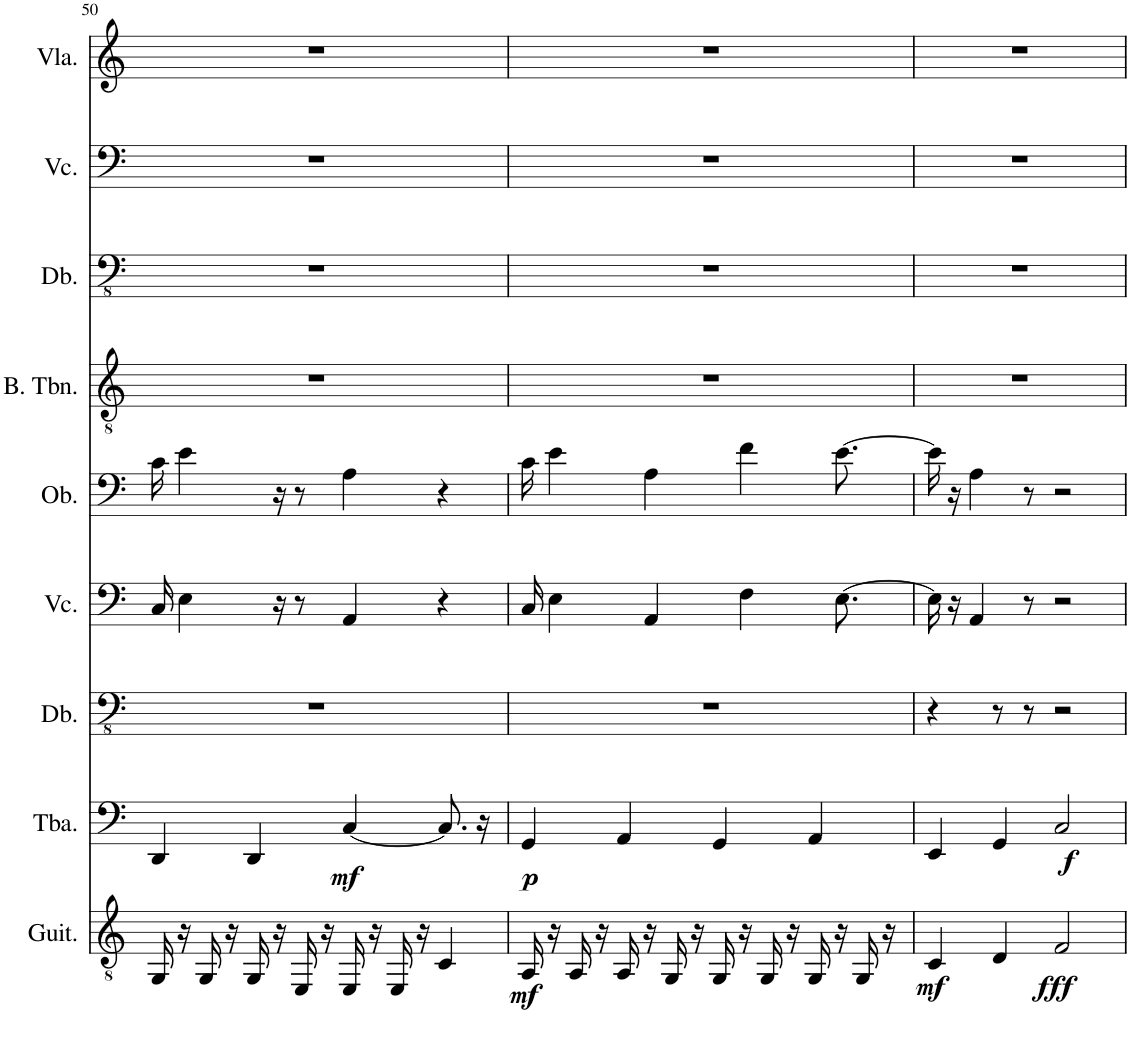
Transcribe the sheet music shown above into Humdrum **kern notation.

**kern	**dynam	**kern	**dynam	**kern	**kern	**kern	**kern	**kern	**kern	**kern
*part9	*part9	*part8	*part8	*part7	*part6	*part5	*part4	*part3	*part2	*part1
*staff9	*staff9	*staff8	*staff8	*staff7	*staff6	*staff5	*staff4	*staff3	*staff2	*staff1
*I"Classical Guitar	*	*I"Tuba	*	*I"Double Bass	*I"Violoncello	*I"Oboe	*I"Bass Trombone	*I"Double Bass	*I"Violoncello	*I"Viola
*I'Guit.	*	*I'Tba.	*	*I'Db.	*I'Vc.	*I'Ob.	*I'B. Tbn.	*I'Db.	*I'Vc.	*I'Vla.
!!LO:PB:g=z
*clefGv2	*	*clefF4	*	*clefFv4	*clefF4	*clefF4	*clefGv2	*clefFv4	*clefF4	*clefG2
*	*	*	*	*Trd7c12	*	*	*	*Trd7c12	*	*
*k[]	*	*k[]	*	*k[]	*k[]	*k[]	*k[]	*k[]	*k[]	*k[]
*M4/4	*	*M4/4	*	*M4/4	*M4/4	*M4/4	*M4/4	*M4/4	*M4/4	*M4/4
=50	=50	=50	=50	=50	=50	=50	=50	=50	=50	=50
16GG/	.	4DD/	.	1r	16C/	16c\	1r	1r	1r	1r
16r	.	.	.	.	4E\	4e\	.	.	.	.
16GG/	.	.	.	.	.	.	.	.	.	.
16r	.	.	.	.	.	.	.	.	.	.
16GG/	.	4DD/	.	.	.	.	.	.	.	.
16r	.	.	.	.	16r	16r	.	.	.	.
16EE/	.	.	.	.	8r	8r	.	.	.	.
16r	.	.	.	.	.	.	.	.	.	.
!	!	!	!LO:DY:b	!	!	!	!	!	!	!
16EE/	.	[4C/	mf	.	4AA/	4A\	.	.	.	.
16r	.	.	.	.	.	.	.	.	.	.
16EE/	.	.	.	.	.	.	.	.	.	.
16r	.	.	.	.	.	.	.	.	.	.
4C/	.	8.C/]	.	.	4r	4r	.	.	.	.
.	.	16r	.	.	.	.	.	.	.	.
=51	=51	=51	=51	=51	=51	=51	=51	=51	=51	=51
!	!LO:DY:b	!	!LO:DY:b	!	!	!	!	!	!	!
16AA/	mf	4GG/	p	1r	16C/	16c\	1r	1r	1r	1r
16r	.	.	.	.	4E\	4e\	.	.	.	.
16AA/	.	.	.	.	.	.	.	.	.	.
16r	.	.	.	.	.	.	.	.	.	.
16AA/	.	4AA/	.	.	.	.	.	.	.	.
16r	.	.	.	.	4AA/	4A\	.	.	.	.
16GG/	.	.	.	.	.	.	.	.	.	.
16r	.	.	.	.	.	.	.	.	.	.
16GG/	.	4GG/	.	.	.	.	.	.	.	.
16r	.	.	.	.	4F\	4f\	.	.	.	.
16GG/	.	.	.	.	.	.	.	.	.	.
16r	.	.	.	.	.	.	.	.	.	.
16GG/	.	4AA/	.	.	.	.	.	.	.	.
16r	.	.	.	.	[8.E\	[8.e\	.	.	.	.
16GG/	.	.	.	.	.	.	.	.	.	.
16r	.	.	.	.	.	.	.	.	.	.
=52	=52	=52	=52	=52	=52	=52	=52	=52	=52	=52
!	!LO:DY:b	!	!	!	!	!	!	!	!	!
4C/	mf	4EE/	.	4r	16E\]	16e\]	1r	1r	1r	1r
.	.	.	.	.	16r	16r	.	.	.	.
.	.	.	.	.	4AA/	4A\	.	.	.	.
4D/	.	4GG/	.	8r	.	.	.	.	.	.
.	.	.	.	8r	8r	8r	.	.	.	.
!	!LO:DY:b	!	!LO:DY:b	!	!	!	!	!	!	!
2F/	fff	2C/	f	2r	2r	2r	.	.	.	.
=	=	=	=	=	=	=	=	=	=	=
*-	*-	*-	*-	*-	*-	*-	*-	*-	*-	*-
